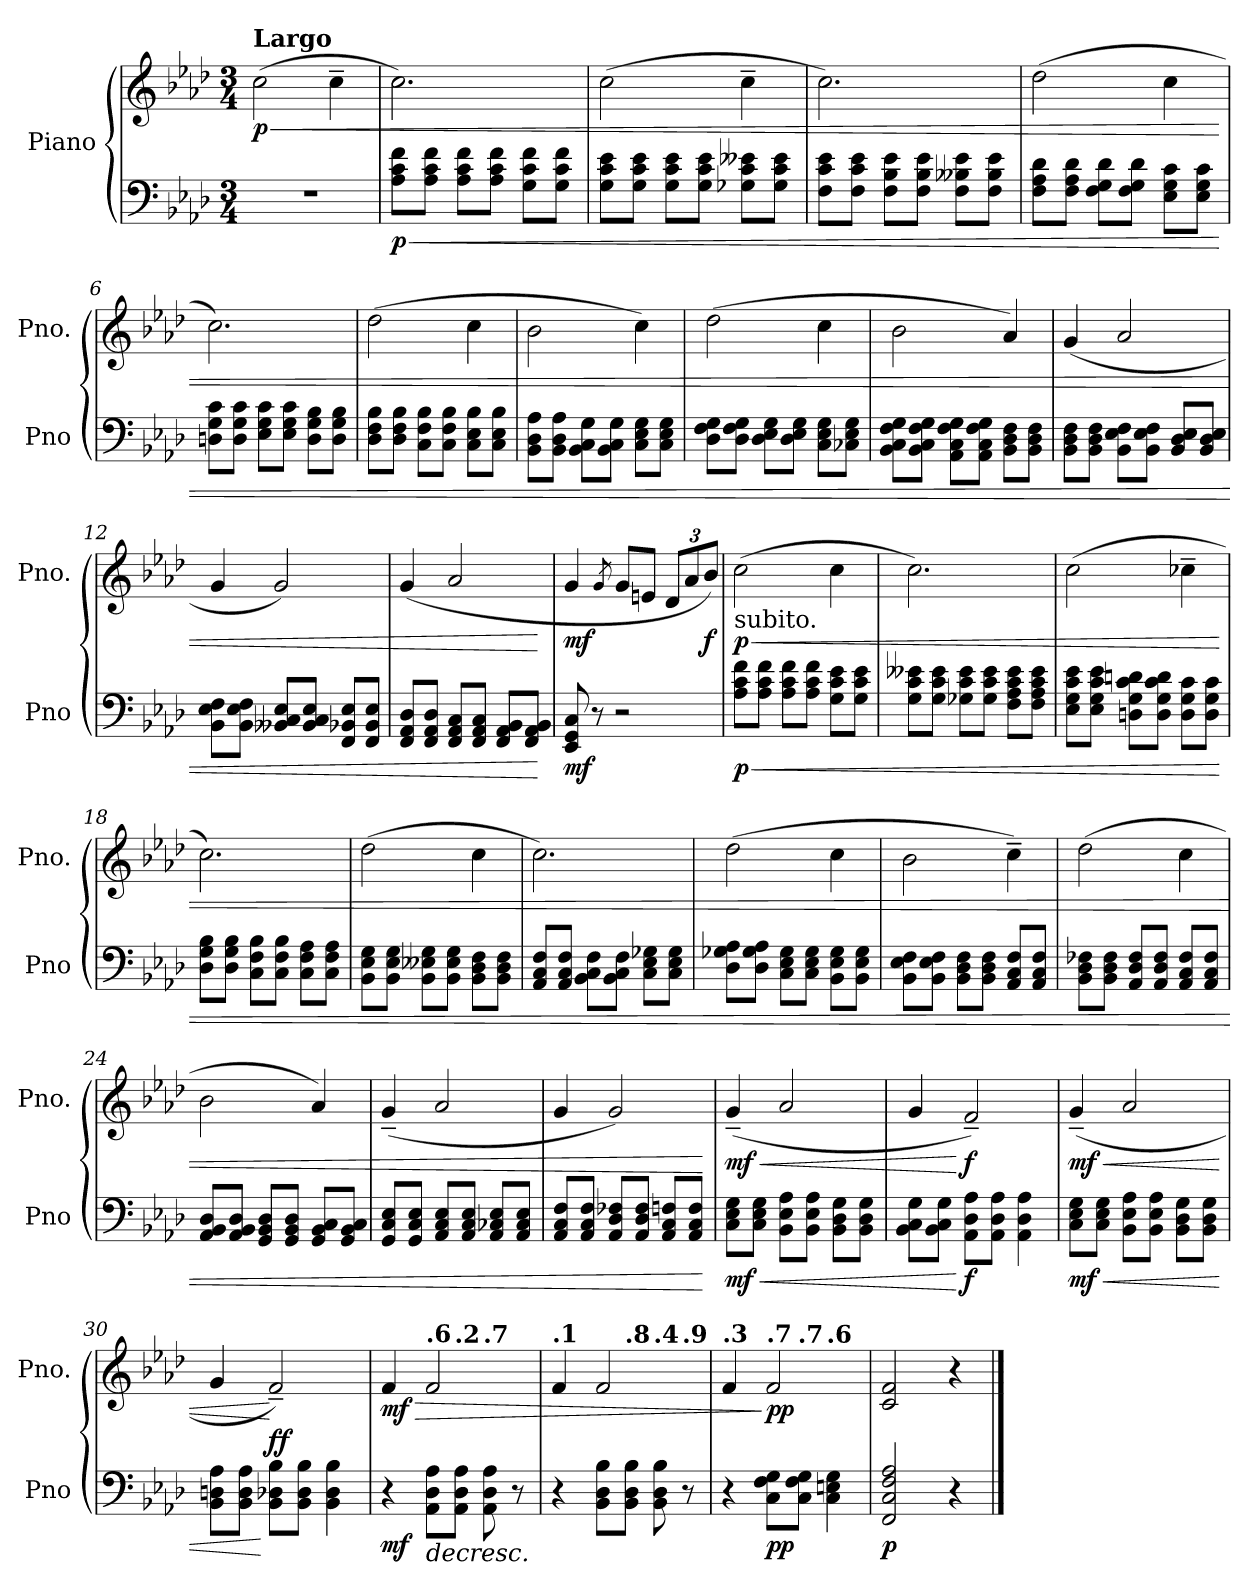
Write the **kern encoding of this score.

**kern	**dynam	**kern	**dynam
*part2	*part2	*part1	*part1
*staff2	*staff2	*staff1	*staff1
*I"Piano	*	*I"Piano	*
*I'Pno	*	*I'Pno.	*
*clefF4	*	*clefG2	*
*k[b-e-a-d-]	*	*k[b-e-a-d-]	*
*M3/4	*	*M3/4	*
*MM48	*	*MM48	*
=1	=1	=1	=1
!	!	!LO:TX:a:B:t=Largo	!
!	!	!	!LO:HP:b
!	!	!	!LO:DY:n=1:b
2.r	.	(>2cc\	< p
*	*	*MM40	*
.	.	4cc~\	.
=2	=2	=2	=2
*	*	*MM48	*
!	!LO:HP:b	!	!
!	!LO:DY:n=1:b	!	!
*	*	*^	*
8A-\ 8c\ 8f\L	< p	2.cc\)	2ryy	.
8A-\ 8c\ 8f\J	.	.	.	.
8A-\ 8c\ 8f\L	.	.	.	.
8A-\ 8c\ 8f\J	.	.	.	.
*	*	*MM46	*	*
8G\ 8c\ 8f\L	.	.	4ryy	.
8G\ 8c\ 8f\J	.	.	.	.
*	*	*v	*v	*
=3	=3	=3	=3
*	*	*MM48	*
8G\ 8c\ 8e-\L	.	(>2cc\	.
8G\ 8c\ 8e-\J	.	.	.
8G\ 8c\ 8e-\L	.	.	.
8G\ 8c\ 8e-\J	.	.	.
*	*	*MM44	*
8G-X\ 8c\ 8e--X\L	.	4cc~\	.
8G-\ 8c\ 8e--\J	.	.	.
=4	=4	=4	=4
*	*	*MM48	*
*	*	*^	*
8F\ 8c\ 8e-\L	.	2.cc\)	2ryy	.
8F\ 8c\ 8e-\J	.	.	.	.
8F\ 8B-\ 8e-\L	.	.	.	.
8F\ 8B-\ 8e-\J	.	.	.	.
*	*	*MM44	*	*
8F\ 8B--X\ 8e-\L	.	.	4ryy	.
8F\ 8B--\ 8e-\J	.	.	.	.
=5	=5	=5	=5	=5
*	*	*MM48	*	*
8F\ 8A-\ 8d-\L	.	(>2dd-\	2ryy	.
8F\ 8A-\ 8d-\J	.	.	.	.
8F\ 8G\ 8d-\L	.	.	.	.
8F\ 8G\ 8d-\J	.	.	.	.
8E-\ 8G\ 8c\L	.	4cc\	8ryy	.
*	*	*MM43	*	*
8E-\ 8G\ 8c\J	.	.	8ryy	.
*	*	*v	*v	*
!!LO:LB:g=z
=6	=6	=6	=6
*	*	*MM48	*
8Dn\ 8G\ 8c\L	.	2.cc\)	.
8D\ 8G\ 8c\J	.	.	.
8E-\ 8G\ 8c\L	.	.	.
8E-\ 8G\ 8c\J	.	.	.
8D\ 8G\ 8B-\L	.	.	.
8D\ 8G\ 8B-\J	.	.	.
=7	=7	=7	=7
8D-\ 8F\ 8B-\L	.	(>2dd-\	.
8D-\ 8F\ 8B-\J	.	.	.
8C\ 8F\ 8B-\L	.	.	.
8C\ 8F\ 8B-\J	.	.	.
*	*	*MM44	*
8C\ 8E-\ 8B-\L	.	4cc\	.
8C\ 8E-\ 8B-\J	.	.	.
=8	=8	=8	=8
*	*	*MM48	*
8BB-\ 8D-\ 8A-\L	.	2b-\	.
8BB-\ 8D-\ 8A-\J	.	.	.
8BB-\ 8C\ 8G\L	.	.	.
8BB-\ 8C\ 8G\J	.	.	.
8C\ 8E-\ 8G\L	.	4cc\)	.
8C\ 8E-\ 8G\J	.	.	.
=9	=9	=9	=9
*	*	*^	*
8D-\ 8F\ 8G\L	.	(>2dd-\	2ryy	.
8D-\ 8F\ 8G\J	.	.	.	.
8D-\ 8E-\ 8G\L	.	.	.	.
8D-\ 8E-\ 8G\J	.	.	.	.
8C\ 8E-\ 8G\L	.	4cc\	8ryy	.
*	*	*MM40	*	*
8C-X\ 8E-\ 8G\J	.	.	8ryy	.
*	*	*v	*v	*
=10	=10	=10	=10
*	*	*MM48	*
8BB-\ 8C\ 8F\ 8G\L	.	2b-\	.
8BB-\ 8C\ 8F\ 8G\J	.	.	.
8AA-\ 8C\ 8F\ 8G\L	.	.	.
8AA-\ 8C\ 8F\ 8G\J	.	.	.
8BB-\ 8D-\ 8F\L	.	4a-/)	.
8BB-\ 8D-\ 8F\J	.	.	.
!!LO:LB:g=z
=11	=11	=11	=11
8BB-\ 8D-\ 8F\L	.	(>4g/	.
8BB-\ 8D-\ 8F\J	.	.	.
8BB-\ 8E-\ 8F\L	.	2a-/	.
8BB-\ 8E-\ 8F\J	.	.	.
8BB-/ 8D-/ 8E-/L	.	.	.
8BB-/ 8D-/ 8E-/J	.	.	.
=12	=12	=12	=12
8BB-\ 8E-\ 8F\L	.	4g/	.
8BB-\ 8E-\ 8F\J	.	.	.
*	*	*MM46	*
8BB--X/ 8C/ 8E-/L	.	2g/)	.
8BB--/ 8C/ 8E-/J	.	.	.
8FF/ 8BB-X/ 8E-/L	.	.	.
8FF/ 8BB-/ 8E-/J	.	.	.
=13	=13	=13	=13
8FF/ 8AA-/ 8D-/L	.	(>4g/	.
8FF/ 8AA-/ 8D-/J	.	.	.
8FF/ 8AA-/ 8C/L	.	2a-/	.
8FF/ 8AA-/ 8C/J	.	.	.
8FF/ 8AA-/ 8BB-/L	.	.	.
8FF/ 8AA-/ 8BB-/J	.	.	.
.	[	.	[
=14	=14	=14	=14
*	*	*MM48	*
!	!LO:DY:b	!	!LO:DY:b
8EE-/ 8GG/ 8C/	mf	4g/	mf
8r	.	.	.
*	*	*MM53	*
.	.	8qg/	.
2r	.	8g/L	.
.	.	8en/J	.
*	*	*Xbrackettup	*
.	.	12d-/L	.
.	.	12a-/	.
!	!	!	!LO:DY:b
.	.	12b-/J)	f
!!LO:LB:g=z
=15	=15	=15	=15
*	*	*MM48	*
!	!	!LO:TX:b:t=subito.	!
!	!LO:HP:b	!	!LO:HP:b
!	!LO:DY:n=1:b	!	!LO:DY:n=1:b
8A-\ 8c\ 8f\L	< p	(>2cc\	< p
8A-\ 8c\ 8f\J	.	.	.
8A-\ 8c\ 8f\L	.	.	.
8A-\ 8c\ 8f\J	.	.	.
*	*	*MM42	*
8G\ 8c\ 8e-\L	.	4cc\	.
8G\ 8c\ 8e-\J	.	.	.
=16	=16	=16	=16
*	*	*MM48	*
*	*	*^	*
8G\ 8c\ 8e--X\L	.	2.cc\)	2ryy	.
8G\ 8c\ 8e--\J	.	.	.	.
8G-X\ 8c\ 8e--\L	.	.	.	.
8G-\ 8c\ 8e--\J	.	.	.	.
*	*	*MM45	*	*
8F\ 8A-\ 8c\ 8e--\L	.	.	4ryy	.
8F\ 8A-\ 8c\ 8e--\J	.	.	.	.
*	*	*v	*v	*
=17	=17	=17	=17
*	*	*MM48	*
8E-\ 8G\ 8c\ 8e-\L	.	(>2cc\	.
8E-\ 8G\ 8c\ 8e-\J	.	.	.
8Dn\ 8G\ 8c\ 8dn\L	.	.	.
8D\ 8G\ 8c\ 8d\J	.	.	.
*	*	*MM45	*
8D\ 8G\ 8c\L	.	4cc-X~\	.
8D\ 8G\ 8c\J	.	.	.
=18	=18	=18	=18
*	*	*MM48	*
8D-\ 8G\ 8B-\L	.	2.cc\)	.
8D-\ 8G\ 8B-\J	.	.	.
8C\ 8F\ 8B-\L	.	.	.
8C\ 8F\ 8B-\J	.	.	.
8C\ 8F\ 8A-\L	.	.	.
8C\ 8F\ 8A-\J	.	.	.
=19	=19	=19	=19
8BB-\ 8E-\ 8G\L	.	(>2dd-\	.
8BB-\ 8E-\ 8G\J	.	.	.
8BB-\ 8E--X\ 8G\L	.	.	.
8BB-\ 8E--\ 8G\J	.	.	.
8BB-\ 8D-\ 8F\L	.	4cc\	.
8BB-\ 8D-\ 8F\J	.	.	.
!!LO:LB:g=z
=20	=20	=20	=20
*	*	*^	*
8AA-/ 8C/ 8F/L	.	2.cc\)	2ryy	.
8AA-/ 8C/ 8F/J	.	.	.	.
8BB-\ 8C\ 8F\L	.	.	.	.
8BB-\ 8C\ 8F\J	.	.	.	.
*	*	*MM44	*	*
8C\ 8E-\ 8G-X\L	.	.	4ryy	.
8C\ 8E-\ 8G-\J	.	.	.	.
*	*	*v	*v	*
=21	=21	=21	=21
*	*	*MM48	*
8D-\ 8G-X\ 8A-\L	.	(>2dd-\	.
8D-\ 8G-\ 8A-\J	.	.	.
8C\ 8E-\ 8G-\L	.	.	.
8C\ 8E-\ 8G-\J	.	.	.
8BB-\ 8E-\ 8G-\L	.	4cc\	.
8BB-\ 8E-\ 8G-\J	.	.	.
=22	=22	=22	=22
8BB-\ 8E-\ 8F\L	.	2b-\	.
8BB-\ 8E-\ 8F\J	.	.	.
8BB-\ 8D-\ 8F\L	.	.	.
8BB-\ 8D-\ 8F\J	.	.	.
*	*	*MM45	*
8AA-/ 8C/ 8F/L	.	4cc~\)	.
8AA-/ 8C/ 8F/J	.	.	.
=23	=23	=23	=23
*	*	*MM48	*
8BB-\ 8D-\ 8F-X\L	.	(>2dd-\	.
8BB-\ 8D-\ 8F-\J	.	.	.
8AA-/ 8D-/ 8F-/L	.	.	.
8AA-/ 8D-/ 8F-/J	.	.	.
8AA-/ 8C/ 8F-/L	.	4cc\	.
8AA-/ 8C/ 8F-/J	.	.	.
=24	=24	=24	=24
8AA-/ 8BB-/ 8D-/L	.	2b-\	.
8AA-/ 8BB-/ 8D-/J	.	.	.
8GG/ 8BB-/ 8D-/L	.	.	.
8GG/ 8BB-/ 8D-/J	.	.	.
8GG/ 8BB-/ 8C/L	.	4a-/)	.
8GG/ 8BB-/ 8C/J	.	.	.
!!LO:PB:g=z
=25	=25	=25	=25
8GG/ 8C/ 8E-/L	.	(>4g~/	.
8GG/ 8C/ 8E-/J	.	.	.
8AA-/ 8C/ 8E-/L	.	2a-/	.
8AA-/ 8C/ 8E-/J	.	.	.
8AA-/ 8C-X/ 8E-/L	.	.	.
8AA-/ 8C-/ 8E-/J	.	.	.
=26	=26	=26	=26
8AA-/ 8C/ 8F/L	.	4g/	.
8AA-/ 8C/ 8F/J	.	.	.
*	*	*MM46	*
8AA-/ 8D-/ 8F-X/L	.	2g/)	.
8AA-/ 8D-/ 8F-/J	.	.	.
8AA-/ 8C/ 8Fn/L	.	.	.
8AA-/ 8C/ 8F/J	.	.	.
.	[	.	[
=27	=27	=27	=27
*	*	*MM48	*
!	!LO:HP:b	!	!LO:HP:b
!	!LO:DY:n=1:b	!	!LO:DY:n=1:b
8C\ 8E-\ 8G\L	< mf	(>4g~/	< mf
8C\ 8E-\ 8G\J	.	.	.
8BB-\ 8E-\ 8A-\L	.	2a-/	.
8BB-\ 8E-\ 8A-\J	.	.	.
8BB-\ 8D-\ 8G\L	.	.	.
8BB-\ 8D-\ 8G\J	.	.	.
=28	=28	=28	=28
8BB-\ 8C\ 8G\L	.	4g/	.
8BB-\ 8C\ 8G\J	.	.	.
*	*	*MM45	*
!	!LO:DY:n=1:b	!	!LO:DY:n=1:b
8AA-\ 8D-\ 8A-\L	[ f	2f~/)	[ f
8AA-\ 8D-\ 8A-\J	.	.	.
4AA-\ 4D-\ 4A-\	.	.	.
=29	=29	=29	=29
*	*	*MM48	*
!	!LO:HP:b	!	!LO:HP:b
!	!LO:DY:n=1:b	!	!LO:DY:n=1:b
8C\ 8E-\ 8G\L	< mf	(>4g~/	< mf
8C\ 8E-\ 8G\J	.	.	.
8BB-\ 8E-\ 8A-\L	.	2a-/	.
8BB-\ 8E-\ 8A-\J	.	.	.
8BB-\ 8D-\ 8G\L	.	.	.
8BB-\ 8D-\ 8G\J	.	.	.
=30	=30	=30	=30
8BB-\ 8Dn\ 8A-\L	.	4g/	.
8BB-\ 8D\ 8A-\J	.	.	.
!	!LO:DY:n=1:b	!	!
!	!LO:DY:n=2:a	!	!
8BB-\ 8D-X\ 8B-\L	[ f f	2f~/)	[
8BB-\ 8D-\ 8B-\J	.	.	.
4BB-\ 4D-\ 4B-\	.	.	.
!!LO:LB:g=z
=31	=31	=31	=31
*	*	*MM48	*
!	!	!LO:TX:a:t=Molto Rit.	!
!	!LO:DY:b	!	!LO:HP:b
!	!	!	!LO:DY:n=1:b
*	*	*^	*
*	*	*	*^	*
*	*	*	*	*^	*
4r	mf	4f/	4.ryy	2ryy	2ryy	> mf
*	*	*MM47	*	*	*	*
!	!	!LO:TX:a:B:t=.6	!	!	!	!
!	!LO:HP:b	!	!	!	!	!
8AA-\ 8D-\ 8A-\L	>	2f/	.	.	.	.
*	*	*MM47	*	*	*	*
!	!	!	!LO:TX:a:B:t=.2	!	!	!
8AA-\ 8D-\ 8A-\J	.	.	4.ryy	.	.	.
*	*	*MM46	*	*	*	*
!	!	!	!	!LO:TX:a:B:t=.7	!	!
8AA-\ 8D-\ 8A-\	.	.	.	4ryy	8ryy	.
*	*	*MM46	*	*	*	*
8r	.	.	.	.	8ryy	.
=32	=32	=32	=32	=32	=32	=32
*	*	*MM45	*	*	*	*
!	!	!LO:TX:a:B:t=.1	!	!	!	!
4r	.	4f/	4.ryy	2ryy	2ryy	.
*	*	*MM43	*	*	*	*
8BB-\ 8D-\ 8B-\L	.	2f/	.	.	.	.
*	*	*MM41	*	*	*	*
!	!	!	!LO:TX:a:B:t=.8	!	!	!
8BB-\ 8D-\ 8B-\J	.	.	4.ryy	.	.	.
*	*	*MM40	*	*	*	*
!	!	!	!	!LO:TX:a:B:t=.4	!	!
8BB-\ 8D-\ 8B-\	.	.	.	4ryy	8ryy	.
*	*	*MM38	*	*	*	*
!	!	!	!	!	!LO:TX:a:B:t=.9	!
8r	.	.	.	.	8ryy	.
*	*	*v	*v	*v	*v	*
=33	=33	=33	=33
*	*	*MM37	*
*	*	*^	*
*	*	*	*^	*
*	*	*	*	*^	*
!	!	!LO:TX:a:B:t=.3	!	!	!	!
*	*	*	*	*v	*v	*
4r	.	4f/	4.ryy	2ryy	.
*	*	*MM33	*	*	*
!	!	!LO:TX:a:B:t=.7	!	!	!
!	!LO:DY:b	!	!	!	!LO:DY:n=1:b
8C\ 8F\ 8G\L	pp	2f/	.	.	] pp
*	*	*MM31	*	*	*
!	!	!	!LO:TX:a:B:t=.7	!	!
8C\ 8F\ 8G\J	.	.	4.ryy	.	.
*	*	*MM29	*	*	*
!	!	!	!	!LO:TX:a:B:t=.6	!
4C\ 4En\ 4G\	.	.	.	4ryy	.
.	]	.	.	.	.
*	*	*v	*v	*v	*
=34	=34	=34	=34
*	*	*MM25	*
*	*	*^	*
*	*	*	*^	*
!	!LO:DY:b	!	!	!	!
*	*	*v	*v	*v	*
2FF/ 2C/ 2F/ 2A-/	p	2c/ 2f/	.
4r	.	4r	.
==	==	==	==
*-	*-	*-	*-
